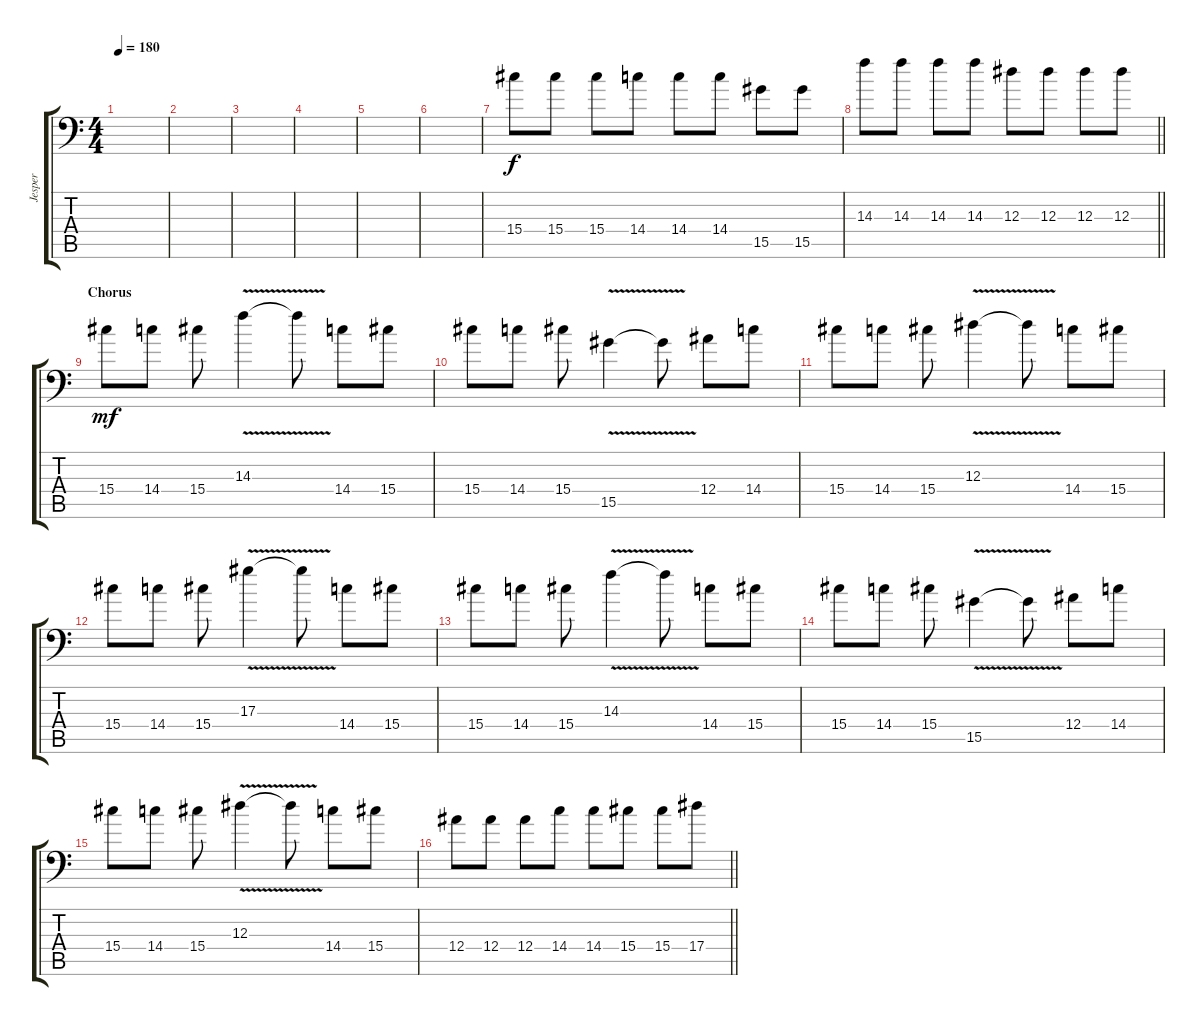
\track ("Jesper" "Jesper") {instrument distortionguitar}
\staff {score tabs}
\tuning (C4 G3 Eb3 Bb2 F2 Bb1) {hide}
\ts (4 4)
\tempo 180
\clef f4
\ks c
|
|
|
|
|
|
15.4.8 15.4.8 15.4.8 14.4.8 14.4.8 14.4.8 15.5.8 15.5.8 |
\barLineRight lightlight
14.3.8 14.3.8 14.3.8 14.3.8 12.3.8 12.3.8 12.3.8 12.3.8 |
\section ("" "Chorus")
15.4.8{dy mf} 14.4.8 15.4.8 14.3{v}.4 14.3{t}.8 14.4.8 15.4.8 |
15.4.8 14.4.8 15.4.8 15.5{v}.4 15.5{t}.8 12.4.8 14.4.8 |
15.4.8 14.4.8 15.4.8 12.3{v}.4 12.3{t}.8 14.4.8 15.4.8 |
15.4.8 14.4.8 15.4.8 17.3{v}.4 17.3{t}.8 14.4.8 15.4.8 |
15.4.8 14.4.8 15.4.8 14.3{v}.4 14.3{t}.8 14.4.8 15.4.8 |
15.4.8 14.4.8 15.4.8 15.5{v}.4 15.5{t}.8 12.4.8 14.4.8 |
15.4.8 14.4.8 15.4.8 12.3{v}.4 12.3{t}.8 14.4.8 15.4.8 |
\barLineRight lightlight
12.4.8 12.4.8 12.4.8 14.4.8 14.4.8 15.4.8 15.4.8 17.4.8
